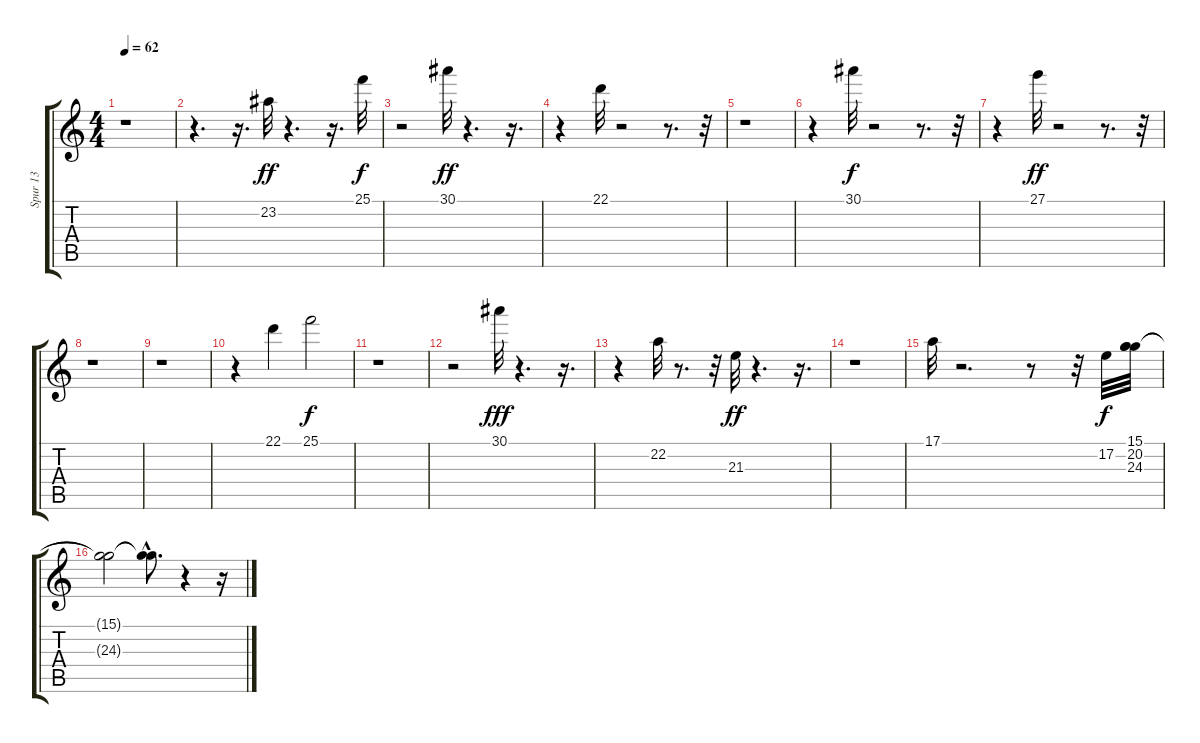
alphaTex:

\track ("Spur 13" "Spur 13") {instrument vibraphone}
\staff {score tabs}
\tuning (E4 B3 G3 D3 A2 E2) {hide}
\ts (4 4)
\tempo 62
\clef g2
\ks c
r.1{dy ff instrument vibraphone} |
r.4{d} r.16{d} 23.2.32 r.4{d} r.16{d} 25.1.32{dy f} |
r.2 30.1.32{dy ff} r.4{d} r.16{d} |
r.4 22.1.32 r.2 r.8{d} r.32 |
r.1 |
r.4 30.1.32{dy f} r.2 r.8{d} r.32 |
r.4 27.1.32{dy ff} r.2 r.8{d} r.32 |
r.1 |
r.1 |
r.4 22.1.4 25.1.2{dy f} |
r.1 |
r.2 30.1.32{dy fff} r.4{d} r.16{d} |
r.4 22.2.32 r.8{d} r.32 21.3.32{dy ff} r.4{d} r.16{d} |
r.1 |
17.1.32 r.2{d} r.8 r.32 17.2.32{dy f} (15.1 20.2 24.3).32 |
(15.1{t} 24.3{t}).2 (15.1{hac t} 24.3{t}).8{d} r.4 r.16
